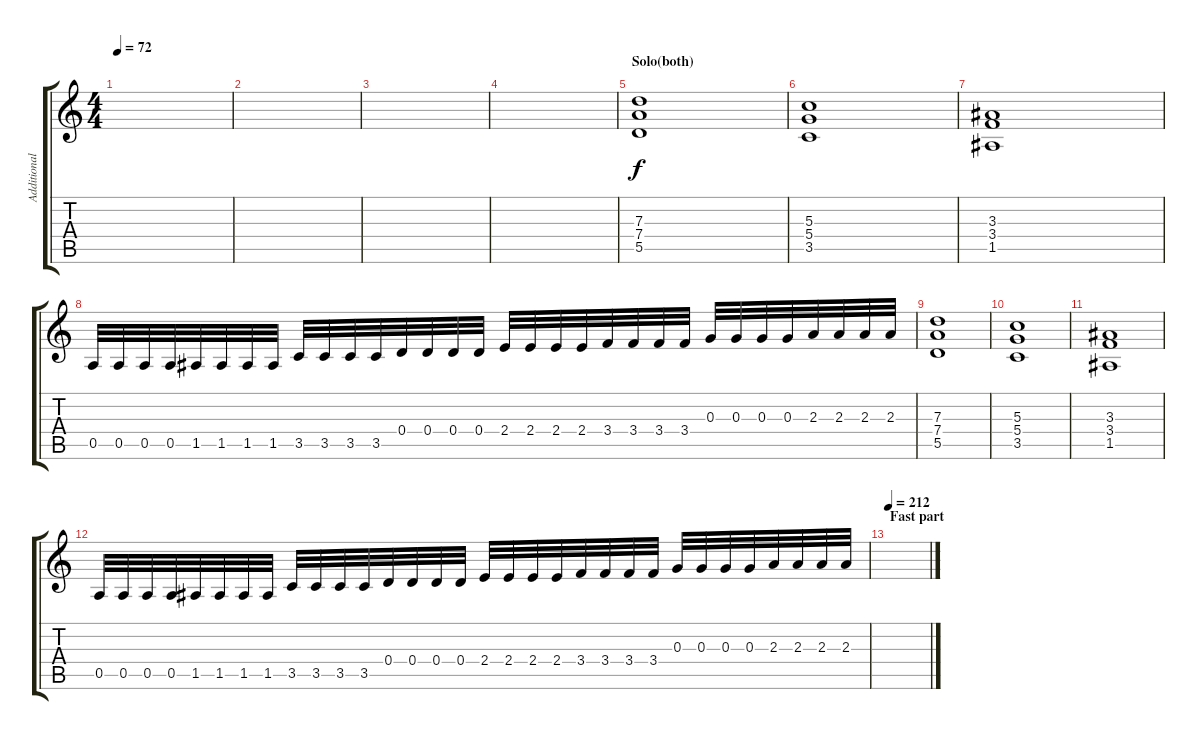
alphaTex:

\track ("Additional Guitar" "Additional") {instrument distortionguitar}
\staff {score tabs}
\tuning (E4 B3 G3 D3 A2 E2) {hide}
\ts (4 4)
\tempo 72
\clef g2
\ks c
|
|
|
|
\section ("" "Solo(both)")
(7.3 7.4 5.5).1 |
(5.3 5.4 3.5).1 |
(3.3 3.4 1.5).1 |
0.5.32 0.5.32 0.5.32 0.5.32 1.5.32 1.5.32 1.5.32 1.5.32 3.5.32 3.5.32 3.5.32 3.5.32 0.4.32 0.4.32 0.4.32 0.4.32 2.4.32 2.4.32 2.4.32 2.4.32 3.4.32 3.4.32 3.4.32 3.4.32 0.3.32 0.3.32 0.3.32 0.3.32 2.3.32 2.3.32 2.3.32 2.3.32 |
(7.3 7.4 5.5).1 |
(5.3 5.4 3.5).1 |
(3.3 3.4 1.5).1 |
0.5.32 0.5.32 0.5.32 0.5.32 1.5.32 1.5.32 1.5.32 1.5.32 3.5.32 3.5.32 3.5.32 3.5.32 0.4.32 0.4.32 0.4.32 0.4.32 2.4.32 2.4.32 2.4.32 2.4.32 3.4.32 3.4.32 3.4.32 3.4.32 0.3.32 0.3.32 0.3.32 0.3.32 2.3.32 2.3.32 2.3.32 2.3.32 |
\section ("" "Fast part")
\tempo 212
